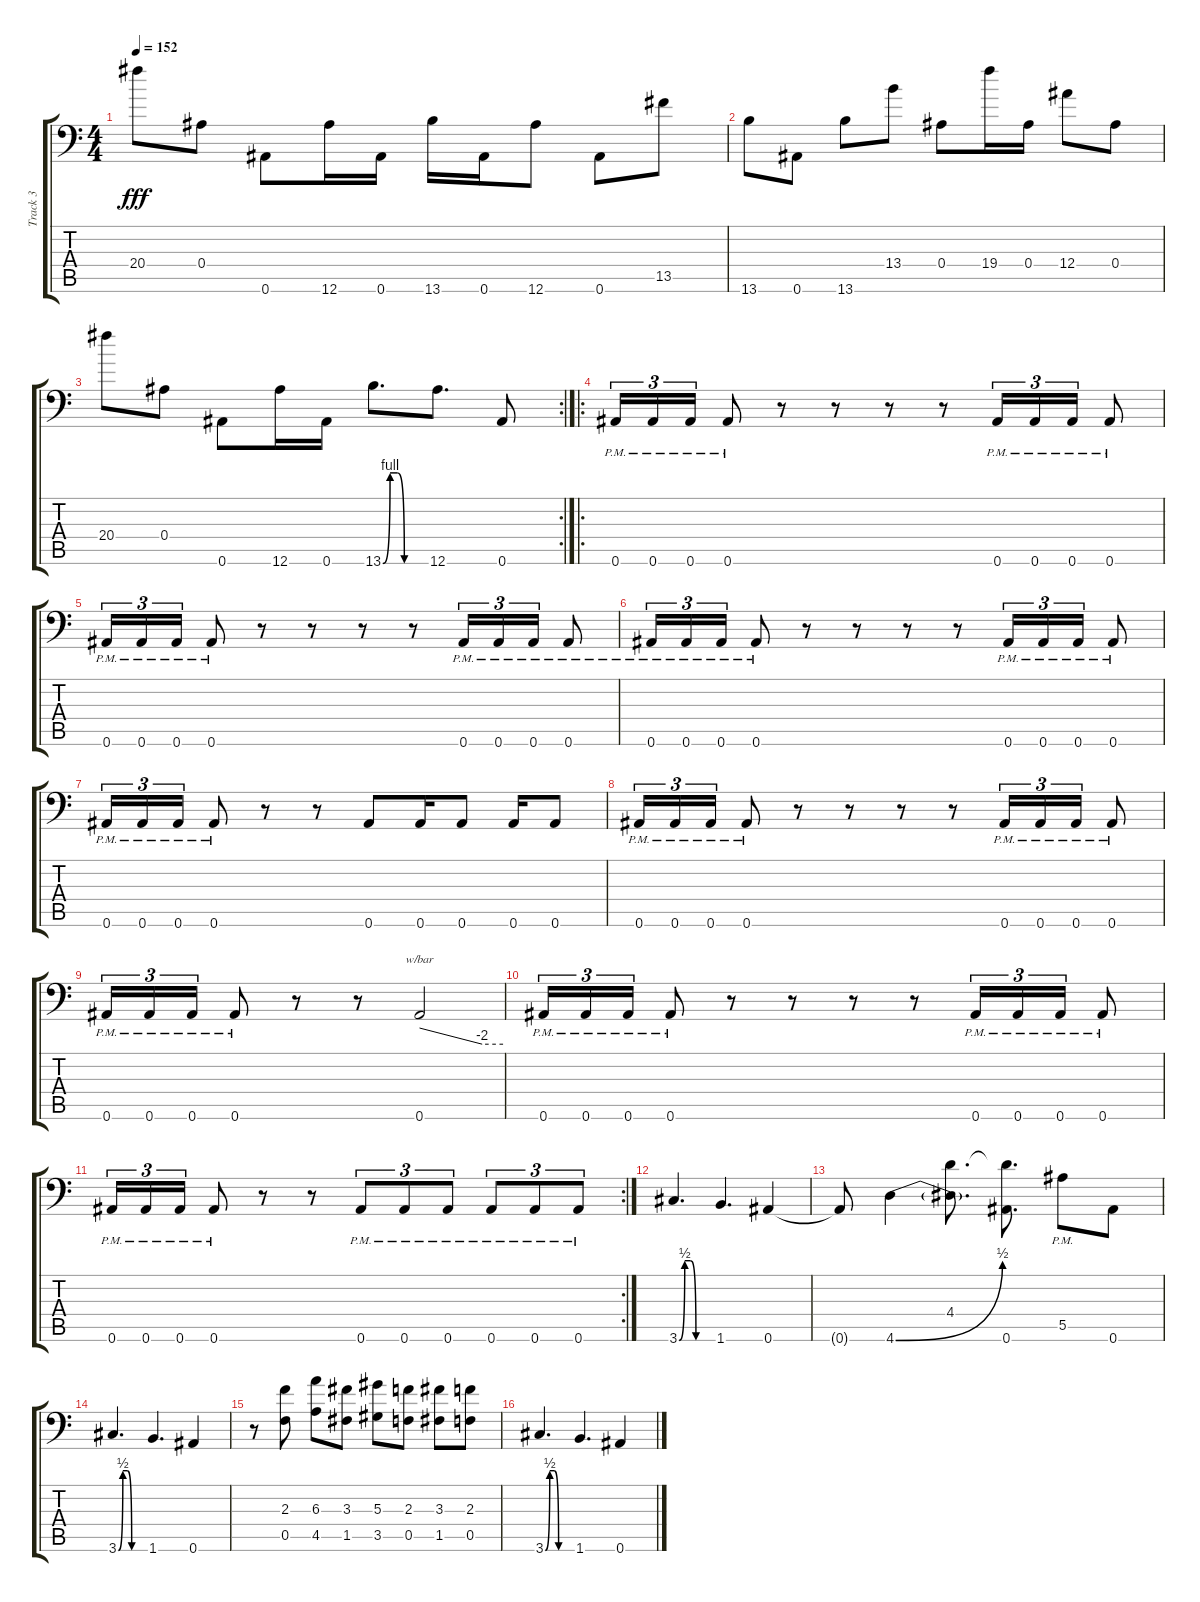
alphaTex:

\track ("Track 3" "Track 3") {instrument distortionguitar}
\staff {score tabs}
\tuning (C4 G3 Eb3 Bb2 F2 Bb1) {hide}
\ts (4 4)
\tempo 152
\clef f4
\ks c
20.4.8{dy fff} 0.4.8 0.6.8 12.6.16 0.6.16 13.6.16 0.6.16 12.6.8 0.6.8 13.5.8 |
13.6.8 0.6.8 13.6.8 13.4.8 0.4.8 19.4.16 0.4.16 12.4.8 0.4.8 |
\rc 2
20.4.8 0.4.8 0.6.8 12.6.16 0.6.16 13.6{be (custom 0 0 10 4 20 4 30 0 60 0)}.8{d} 12.6.8{d} 0.6.8 |
\ro
0.6{pm}.16{tu (3 2)} 0.6{pm}.16{tu (3 2)} 0.6{pm}.16{tu (3 2)} 0.6{pm}.8 r.8 r.8 r.8 r.8 0.6{pm}.16{tu (3 2)} 0.6{pm}.16{tu (3 2)} 0.6{pm}.16{tu (3 2)} 0.6{pm}.8 |
0.6{pm}.16{tu (3 2)} 0.6{pm}.16{tu (3 2)} 0.6{pm}.16{tu (3 2)} 0.6{pm}.8 r.8 r.8 r.8 r.8 0.6{pm}.16{tu (3 2)} 0.6{pm}.16{tu (3 2)} 0.6{pm}.16{tu (3 2)} 0.6{pm}.8 |
0.6{pm}.16{tu (3 2)} 0.6{pm}.16{tu (3 2)} 0.6{pm}.16{tu (3 2)} 0.6{pm}.8 r.8 r.8 r.8 r.8 0.6{pm}.16{tu (3 2)} 0.6{pm}.16{tu (3 2)} 0.6{pm}.16{tu (3 2)} 0.6{pm}.8 |
0.6{pm}.16{tu (3 2)} 0.6{pm}.16{tu (3 2)} 0.6{pm}.16{tu (3 2)} 0.6{pm}.8 r.8 r.8 0.6.8 0.6.16 0.6.8 0.6.16 0.6.8 |
0.6{pm}.16{tu (3 2)} 0.6{pm}.16{tu (3 2)} 0.6{pm}.16{tu (3 2)} 0.6{pm}.8 r.8 r.8 r.8 r.8 0.6{pm}.16{tu (3 2)} 0.6{pm}.16{tu (3 2)} 0.6{pm}.16{tu (3 2)} 0.6{pm}.8 |
0.6{pm}.16{tu (3 2)} 0.6{pm}.16{tu (3 2)} 0.6{pm}.16{tu (3 2)} 0.6{pm}.8 r.8 r.8 0.6.2{tbe (custom default 0 0 45 -8 60 -8)} |
0.6{pm}.16{tu (3 2)} 0.6{pm}.16{tu (3 2)} 0.6{pm}.16{tu (3 2)} 0.6{pm}.8 r.8 r.8 r.8 r.8 0.6{pm}.16{tu (3 2)} 0.6{pm}.16{tu (3 2)} 0.6{pm}.16{tu (3 2)} 0.6{pm}.8 |
\rc 2
0.6{pm}.16{tu (3 2)} 0.6{pm}.16{tu (3 2)} 0.6{pm}.16{tu (3 2)} 0.6{pm}.8 r.8 r.8 0.6{pm}.8{tu (3 2)} 0.6{pm}.8{tu (3 2)} 0.6{pm}.8{tu (3 2)} 0.6{pm}.8{tu (3 2)} 0.6{pm}.8{tu (3 2)} 0.6{pm}.8{tu (3 2)} |
3.6{be (custom 0 0 10 2 20 2 30 0 60 0)}.4{d} 1.6.4{d} 0.6.4 |
0.6{t}.8 4.6{be (bend 0 0 60 2)}.4 (4.4 4.6{t}).8{d} (4.4{t} 0.6).8{d} 5.5{pm}.8 0.6.8 |
3.6{be (custom 0 0 10 2 20 2 30 0 60 0)}.4{d} 1.6.4{d} 0.6.4 |
r.8 (2.3 0.5).8 (6.3 4.5).8 (3.3 1.5).8 (5.3 3.5).8 (2.3 0.5).8 (3.3 1.5).8 (2.3 0.5).8 |
3.6{be (custom 0 0 10 2 20 2 30 0 60 0)}.4{d} 1.6.4{d} 0.6.4
